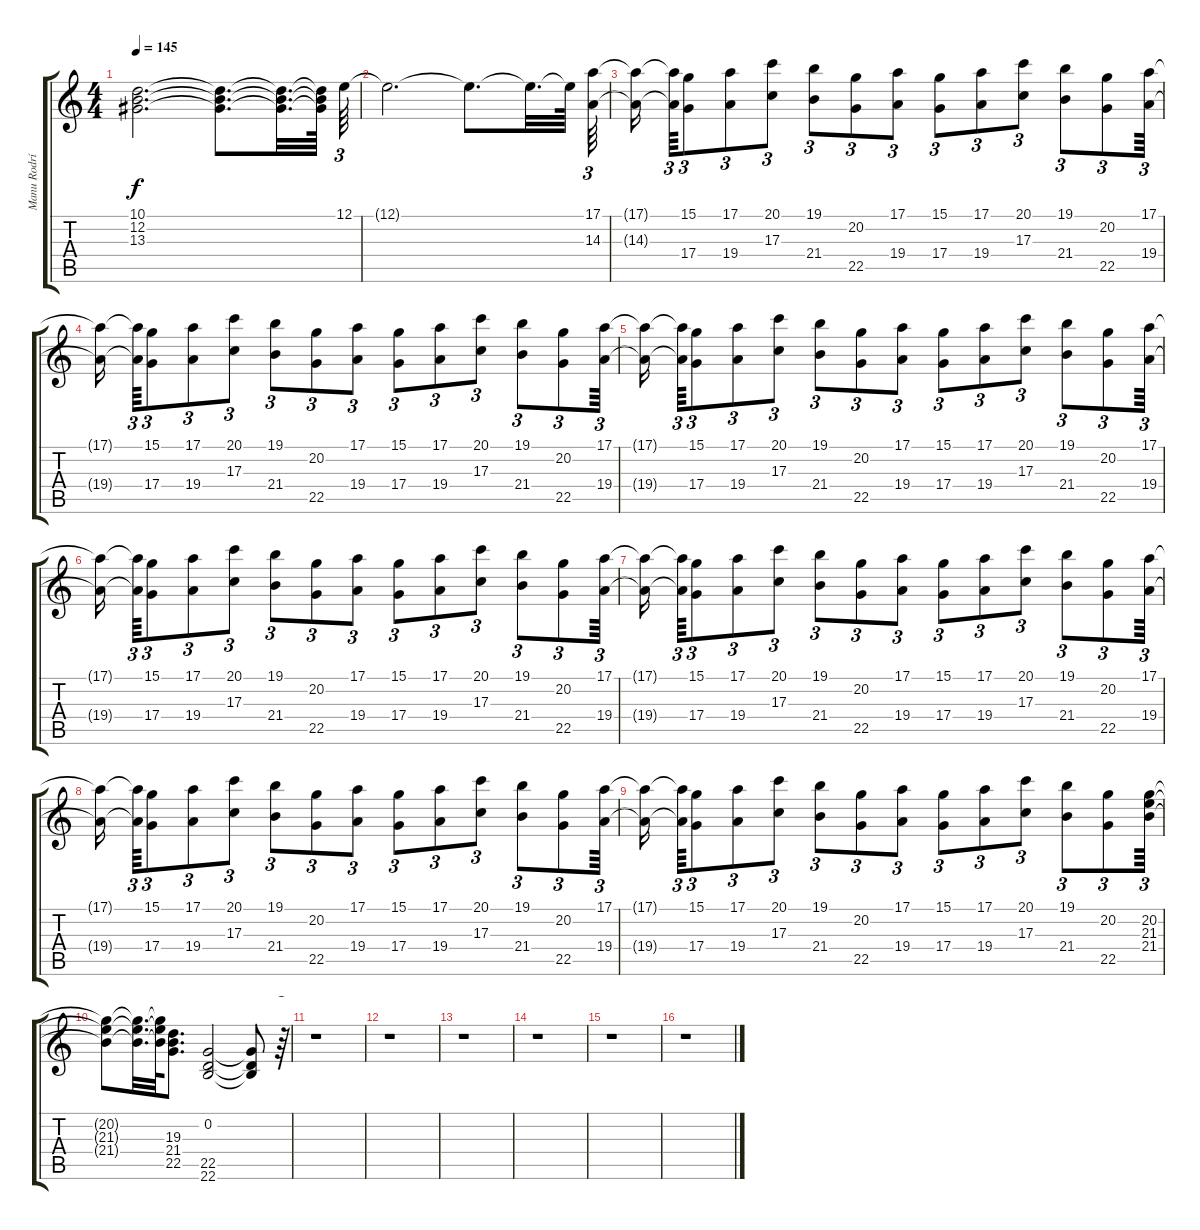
\track ("Manu Rodríguez" "Manu Rodrí") {instrument stringensemble1}
\staff {score tabs}
\tuning (E4 B3 G3 D3 A2 E2) {hide}
\ts (4 4)
\tempo 145
\clef g2
\ks c
(10.1{t} 12.2{t} 13.3{t}).2{d dy f} (10.1{t} 12.2{t} 13.3{t}).8{d} (10.1{t} 12.2{t} 13.3{t}).32{d} (10.1{t} 12.2{t} 13.3{t}).64 12.1.64{tu (3 2)} |
12.1{t}.2{d} 12.1{t}.8{d} 12.1{t}.32{d} 12.1{t}.64 (17.1 14.3).64{tu (3 2)} |
(17.1{t} 14.3{t}).16{beam splitsecondary} (17.1{t} 14.3{t}).64{tu (3 2)} (15.1 17.4).8{tu (3 2)} (17.1 19.4).8{tu (3 2)} (20.1 17.3).8{tu (3 2)} (19.1 21.4).8{tu (3 2)} (20.2 22.5).8{tu (3 2)} (17.1 19.4).8{tu (3 2)} (15.1 17.4).8{tu (3 2)} (17.1 19.4).8{tu (3 2)} (20.1 17.3).8{tu (3 2)} (19.1 21.4).8{tu (3 2)} (20.2 22.5).8{tu (3 2)} (17.1 19.4).64{tu (3 2)} |
(17.1{t} 19.4{t}).16{beam splitsecondary} (17.1{t} 19.4{t}).64{tu (3 2)} (15.1 17.4).8{tu (3 2)} (17.1 19.4).8{tu (3 2)} (20.1 17.3).8{tu (3 2)} (19.1 21.4).8{tu (3 2)} (20.2 22.5).8{tu (3 2)} (17.1 19.4).8{tu (3 2)} (15.1 17.4).8{tu (3 2)} (17.1 19.4).8{tu (3 2)} (20.1 17.3).8{tu (3 2)} (19.1 21.4).8{tu (3 2)} (20.2 22.5).8{tu (3 2)} (17.1 19.4).64{tu (3 2)} |
(17.1{t} 19.4{t}).16{beam splitsecondary} (17.1{t} 19.4{t}).64{tu (3 2)} (15.1 17.4).8{tu (3 2)} (17.1 19.4).8{tu (3 2)} (20.1 17.3).8{tu (3 2)} (19.1 21.4).8{tu (3 2)} (20.2 22.5).8{tu (3 2)} (17.1 19.4).8{tu (3 2)} (15.1 17.4).8{tu (3 2)} (17.1 19.4).8{tu (3 2)} (20.1 17.3).8{tu (3 2)} (19.1 21.4).8{tu (3 2)} (20.2 22.5).8{tu (3 2)} (17.1 19.4).64{tu (3 2)} |
(17.1{t} 19.4{t}).16{beam splitsecondary} (17.1{t} 19.4{t}).64{tu (3 2)} (15.1 17.4).8{tu (3 2)} (17.1 19.4).8{tu (3 2)} (20.1 17.3).8{tu (3 2)} (19.1 21.4).8{tu (3 2)} (20.2 22.5).8{tu (3 2)} (17.1 19.4).8{tu (3 2)} (15.1 17.4).8{tu (3 2)} (17.1 19.4).8{tu (3 2)} (20.1 17.3).8{tu (3 2)} (19.1 21.4).8{tu (3 2)} (20.2 22.5).8{tu (3 2)} (17.1 19.4).64{tu (3 2)} |
(17.1{t} 19.4{t}).16{beam splitsecondary} (17.1{t} 19.4{t}).64{tu (3 2)} (15.1 17.4).8{tu (3 2)} (17.1 19.4).8{tu (3 2)} (20.1 17.3).8{tu (3 2)} (19.1 21.4).8{tu (3 2)} (20.2 22.5).8{tu (3 2)} (17.1 19.4).8{tu (3 2)} (15.1 17.4).8{tu (3 2)} (17.1 19.4).8{tu (3 2)} (20.1 17.3).8{tu (3 2)} (19.1 21.4).8{tu (3 2)} (20.2 22.5).8{tu (3 2)} (17.1 19.4).64{tu (3 2)} |
(17.1{t} 19.4{t}).16{beam splitsecondary} (17.1{t} 19.4{t}).64{tu (3 2)} (15.1 17.4).8{tu (3 2)} (17.1 19.4).8{tu (3 2)} (20.1 17.3).8{tu (3 2)} (19.1 21.4).8{tu (3 2)} (20.2 22.5).8{tu (3 2)} (17.1 19.4).8{tu (3 2)} (15.1 17.4).8{tu (3 2)} (17.1 19.4).8{tu (3 2)} (20.1 17.3).8{tu (3 2)} (19.1 21.4).8{tu (3 2)} (20.2 22.5).8{tu (3 2)} (17.1 19.4).64{tu (3 2)} |
(17.1{t} 19.4{t}).16{beam splitsecondary} (17.1{t} 19.4{t}).64{tu (3 2)} (15.1 17.4).8{tu (3 2)} (17.1 19.4).8{tu (3 2)} (20.1 17.3).8{tu (3 2)} (19.1 21.4).8{tu (3 2)} (20.2 22.5).8{tu (3 2)} (17.1 19.4).8{tu (3 2)} (15.1 17.4).8{tu (3 2)} (17.1 19.4).8{tu (3 2)} (20.1 17.3).8{tu (3 2)} (19.1 21.4).8{tu (3 2)} (20.2 22.5).8{tu (3 2)} (20.2 21.3 21.4).64{tu (3 2)} |
(20.2{t} 21.3{t} 21.4{t}).8 (20.2{t} 21.3{t} 21.4{t}).32{d} (20.2{t} 21.3{t} 21.4{t}).64 (19.3 21.4 22.5).8{d} (0.2 22.5 22.6).2 (0.2{t} 22.5{t} 22.6{t}).8 r.64{tu (3 2)} |
r.1 |
r.1 |
r.1 |
r.1 |
r.1 |
r.1
